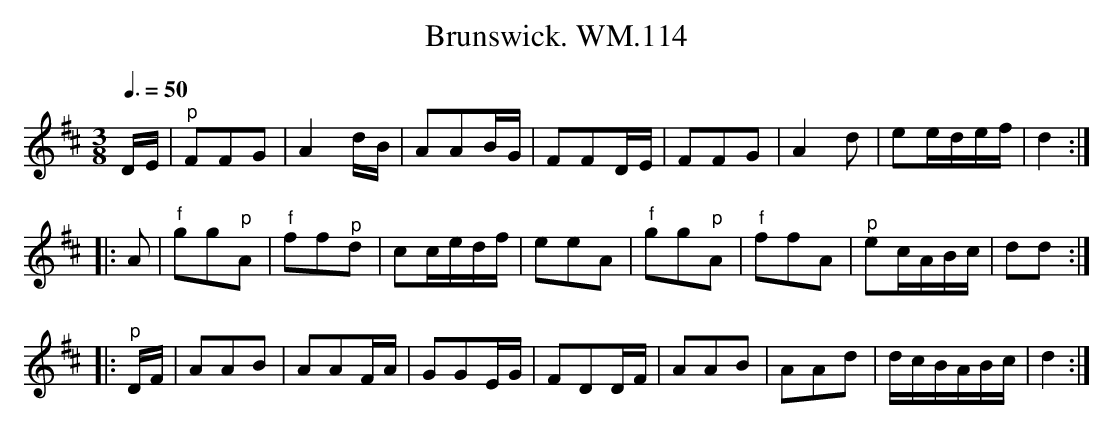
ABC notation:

X:1
T:Brunswick. WM.114
M:3/8
L:1/8
Q:3/8=50
K:D
D/E/|"^p"FFG|A2d/B/|AAB/G/|FFD/E/|FFG|A2d|ee/d/e/f/|d2:|
|:A|"^f"gg"p"A|"^f"ff"^p"d|cc/e/d/f/|eeA|\
"^f"gg"p"A|"^f"ffA|"^p"ec/A/B/c/|dd:|
|:"^p"D/F/|AAB|AAF/A/|GGE/G/|FDD/F/|AAB|AAd|d/c/B/A/B/c/|d2:|
